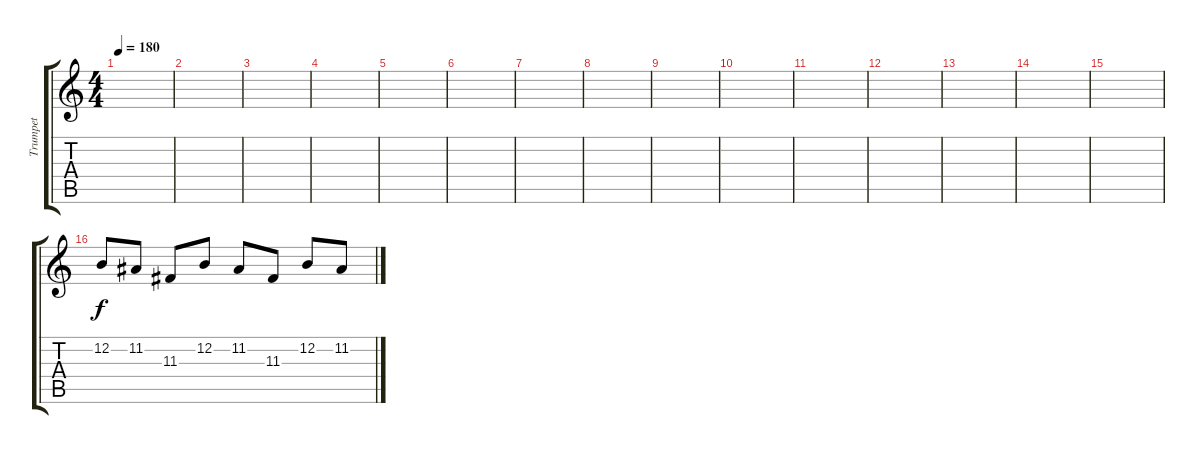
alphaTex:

\track ("Trumpet" "Trumpet") {instrument trumpet}
\staff {score tabs}
\tuning (E4 B3 G3 D3 A2 E2) {hide}
\ts (4 4)
\tempo 180
\clef g2
\ks c
|
|
|
|
|
|
|
|
|
|
|
|
|
|
|
12.2.8 11.2.8 11.3.8 12.2.8 11.2.8 11.3.8 12.2.8 11.2.8
